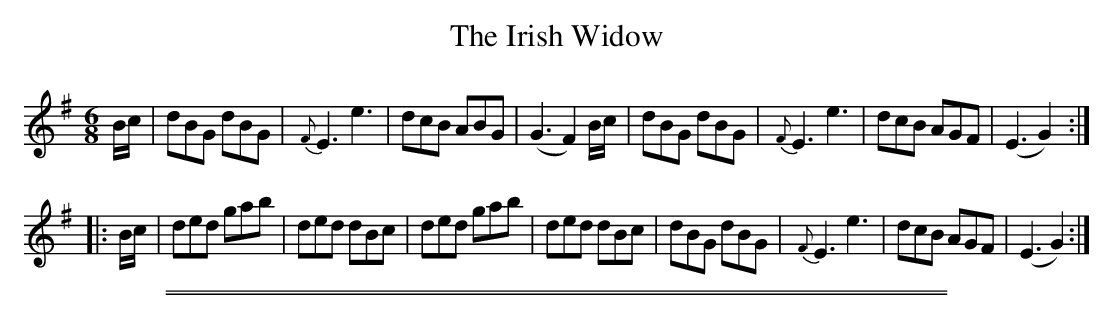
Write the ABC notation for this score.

X:1
T: The Irish Widow
M: 6/8
L: 1/8
K: G
B/c/ |\
dBG dBG | {F}E3 e3 | dcB ABG | (G3 F2)B/c/ |\
dBG dBG | {F}E3 e3 | dcB AGF | (E3 G2) :|
|: B/c/ |\
ded gab | ded dBc | ded gab | ded dBc |\
dBG dBG | {F}E3 e3 | dcB AGF | (E3 G2) :|
